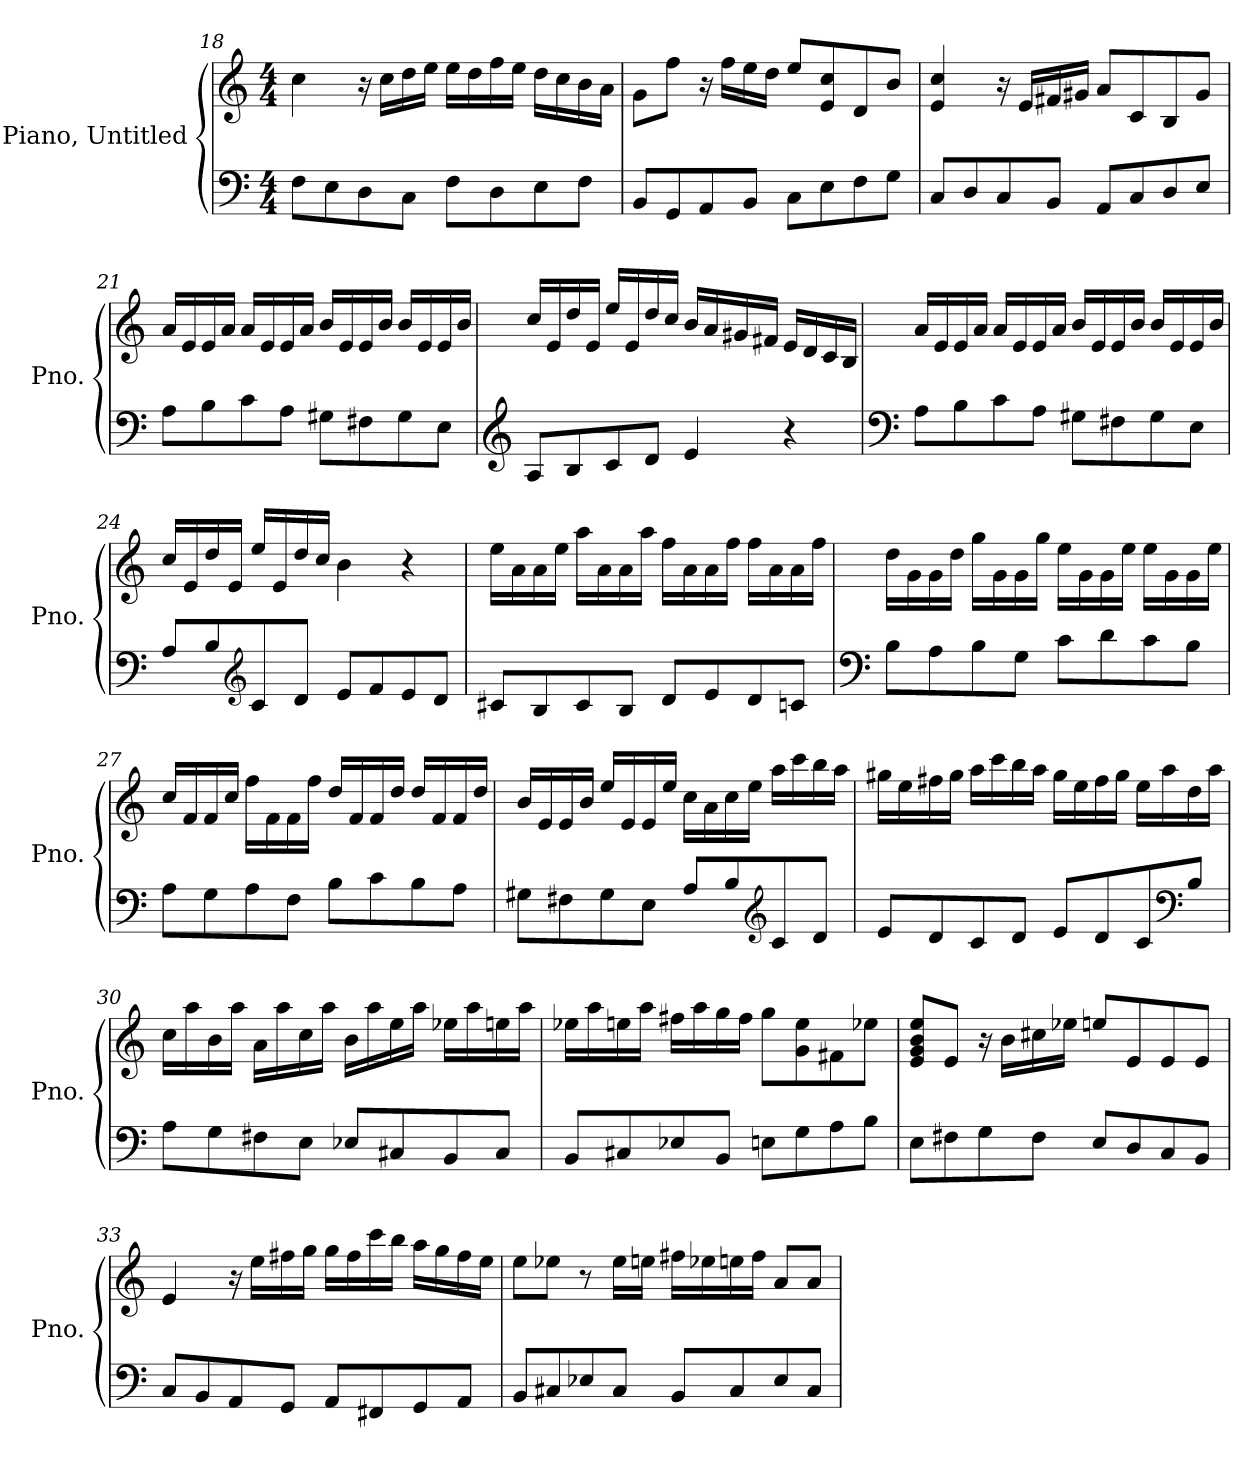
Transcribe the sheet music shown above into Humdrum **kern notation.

**kern	**kern
*part2	*part1
*staff2	*staff1
*I"Piano, Untitled	*I"Piano, Untitled
*I'Pno.	*I'Pno.
!!LO:PB:g=z
*clefF4	*clefG2
*k[]	*k[]
*M4/4	*M4/4
=18	=18
8F\L	4cc\
8E\	.
8D\	16r
.	16cc\LL
8C\J	16dd\
.	16ee\JJ
8F\L	16ee\LL
.	16dd\
8D\	16ff\
.	16ee\JJ
8E\	16dd\LL
.	16cc\
8F\J	16b\
.	16a\JJ
=19	=19
8BB/L	8g\L
8GG/	8ff\J
8AA/	16r
.	16ff\LL
8BB/J	16ee\
.	16dd\JJ
8C\L	8ee/L
8E\	8e/ 8cc/
8F\	8d/
8G\J	8b/J
=20	=20
8C/L	4e/ 4cc/
8D/	.
8C/	16r
.	16e/LL
8BB/J	16f#X/
.	16g#X/JJ
8AA/L	8a/L
8C/	8c/
8D/	8B/
8E/J	8g#/J
!!LO:LB:g=z
=21	=21
8A\L	16a/LL
.	16e/
8B\	16e/
.	16a/JJ
8c\	16a/LL
.	16e/
8A\J	16e/
.	16a/JJ
8G#X\L	16b/LL
.	16e/
8F#X\	16e/
.	16b/JJ
8G#\	16b/LL
.	16e/
8E\J	16e/
.	16b/JJ
=22	=22
*clefG2	*
8A/L	16cc/LL
.	16e/
8B/	16dd/
.	16e/JJ
8c/	16ee/LL
.	16e/
8d/J	16dd/
.	16cc/JJ
4e/	16b/LL
.	16a/
.	16g#X/
.	16f#X/JJ
4r	16e/LL
.	16d/
.	16c/
.	16B/JJ
!!LO:LB:g=z
=23	=23
*clefF4	*
8A\L	16a/LL
.	16e/
8B\	16e/
.	16a/JJ
8c\	16a/LL
.	16e/
8A\J	16e/
.	16a/JJ
8G#X\L	16b/LL
.	16e/
8F#X\	16e/
.	16b/JJ
8G#\	16b/LL
.	16e/
8E\J	16e/
.	16b/JJ
=24	=24
8A/L	16cc/LL
.	16e/
8B/	16dd/
.	16e/JJ
*clefG2	*
8c/	16ee/LL
.	16e/
8d/J	16dd/
.	16cc/JJ
8e/L	4b\
8f/	.
8e/	4r
8d/J	.
=25	=25
8c#X/L	16ee\LL
.	16a\
8B/	16a\
.	16ee\JJ
8c#/	16aa\LL
.	16a\
8B/J	16a\
.	16aa\JJ
8d/L	16ff\LL
.	16a\
8e/	16a\
.	16ff\JJ
8d/	16ff\LL
.	16a\
8cn/J	16a\
.	16ff\JJ
!!LO:LB:g=z
=26	=26
*clefF4	*
8B\L	16dd\LL
.	16g\
8A\	16g\
.	16dd\JJ
8B\	16gg\LL
.	16g\
8G\J	16g\
.	16gg\JJ
8c\L	16ee\LL
.	16g\
8d\	16g\
.	16ee\JJ
8c\	16ee\LL
.	16g\
8B\J	16g\
.	16ee\JJ
=27	=27
8A\L	16cc/LL
.	16f/
8G\	16f/
.	16cc/JJ
8A\	16ff\LL
.	16f\
8F\J	16f\
.	16ff\JJ
8B\L	16dd/LL
.	16f/
8c\	16f/
.	16dd/JJ
8B\	16dd/LL
.	16f/
8A\J	16f/
.	16dd/JJ
!!LO:LB:g=z
=28	=28
8G#X\L	16b/LL
.	16e/
8F#X\	16e/
.	16b/JJ
8G#\	16ee/LL
.	16e/
8E\J	16e/
.	16ee/JJ
8A/L	16cc\LL
.	16a\
8B/	16cc\
.	16ee\JJ
*clefG2	*
8c/	16aa\LL
.	16ccc\
8d/J	16bb\
.	16aa\JJ
=29	=29
8e/L	16gg#X\LL
.	16ee\
8d/	16ff#X\
.	16gg#\JJ
8c/	16aa\LL
.	16ccc\
8d/J	16bb\
.	16aa\JJ
8e/L	16gg#\LL
.	16ee\
8d/	16ff#\
.	16gg#\JJ
8c/	16ee\LL
.	16aa\
*clefF4	*
8B/J	16dd\
.	16aa\JJ
!!LO:LB:g=z
=30	=30
8A\L	16cc\LL
.	16aa\
8G\	16b\
.	16aa\JJ
8F#X\	16a\LL
.	16aa\
8E\J	16cc\
.	16aa\JJ
8E-X/L	16b\LL
.	16aa\
8C#X/	16ee\
.	16aa\JJ
8BB/	16ee-X\LL
.	16aa\
8C#/J	16een\
.	16aa\JJ
=31	=31
8BB/L	16ee-X\LL
.	16aa\
8C#X/	16een\
.	16aa\JJ
8E-X/	16ff#X\LL
.	16aa\
8BB/J	16gg\
.	16ff#\JJ
8En\L	8gg\L
8G\	8g\ 8ee\
8A\	8f#X\
8B\J	8ee-X\J
=32	=32
8E\L	8e/ 8g/ 8b/ 8ee/L
8F#X\	8e/J
8G\	16r
.	16b\LL
8F#\J	16cc#X\
.	16ee-X\JJ
8E/L	8een/L
8D/	8e/
8C/	8e/
8BB/J	8e/J
!!LO:PB:g=z
=33	=33
8C/L	4e/
8BB/	.
8AA/	16r
.	16ee\LL
8GG/J	16ff#X\
.	16gg\JJ
8AA/L	16gg\LL
.	16ff#\
8FF#X/	16ccc\
.	16bb\JJ
8GG/	16aa\LL
.	16gg\
8AA/J	16ff#\
.	16ee\JJ
=34	=34
8BB/L	8ee\L
8C#X/	8ee-X\J
8E-X/	8r
8C#/J	16ee-\LL
.	16een\JJ
8BB/L	16ff#X\LL
.	16ee-X\
8C#/	16een\
.	16ff#\JJ
8E-/	8a/L
8C#/J	8a/J
=	=
*-	*-
